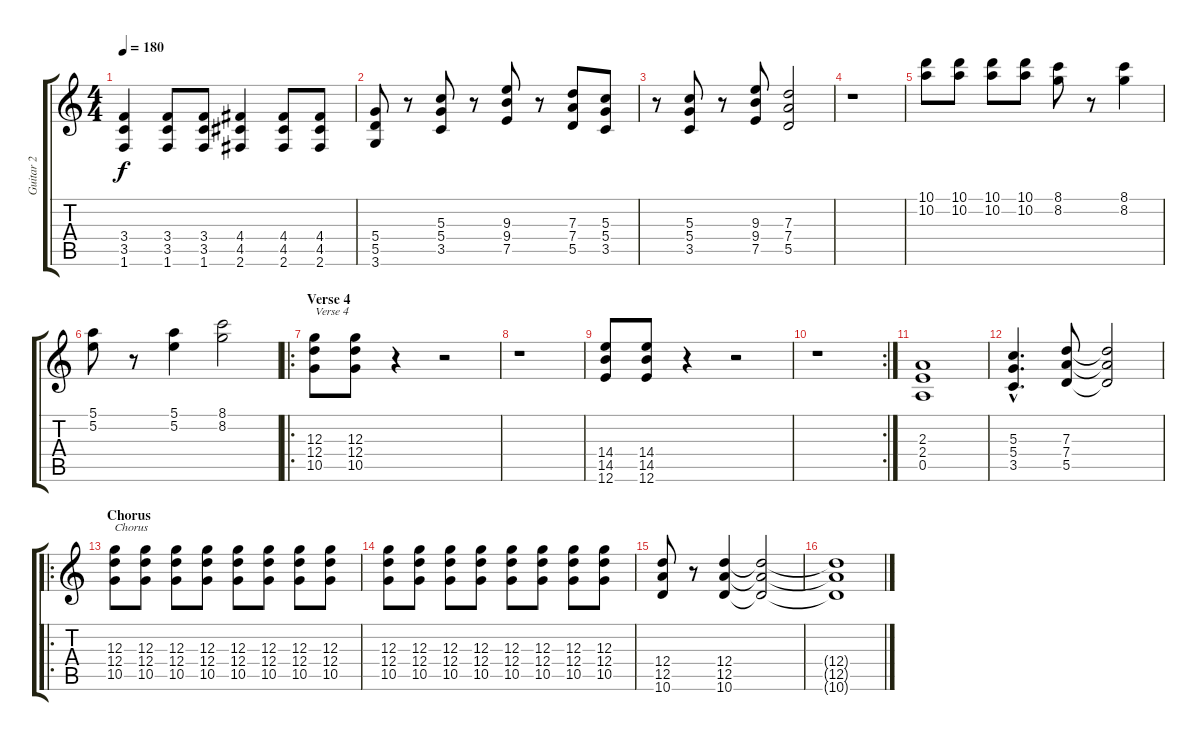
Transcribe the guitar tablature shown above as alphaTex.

\track ("Guitar 2" "Guitar 2") {instrument distortionguitar}
\staff {score tabs}
\tuning (E4 B3 G3 D3 A2 E2) {hide}
\ts (4 4)
\tempo 180
\clef g2
\ks c
(3.4 3.5 1.6).4{dy f} (3.4 3.5 1.6).8 (3.4 3.5 1.6).8 (4.4 4.5 2.6).4 (4.4 4.5 2.6).8 (4.4 4.5 2.6).8 |
(5.4 5.5 3.6).8 r.8 (5.3 5.4 3.5).8 r.8 (9.3 9.4 7.5).8 r.8 (7.3 7.4 5.5).8 (5.3 5.4 3.5).8 |
r.8 (5.3 5.4 3.5).8 r.8 (9.3 9.4 7.5).8 (7.3 7.4 5.5).2 |
r.1 |
(10.1 10.2).8 (10.1 10.2).8 (10.1 10.2).8 (10.1 10.2).8 (8.1 8.2).8 r.8 (8.1 8.2).4 |
(5.1 5.2).8 r.8 (5.1 5.2).4 (8.1 8.2).2 |
\ro
\section ("" "Verse 4")
(12.3 12.4 10.5).8{txt "Verse 4"} (12.3 12.4 10.5).8 r.4 r.2 |
r.1 |
(14.4 14.5 12.6).8 (14.4 14.5 12.6).8 r.4 r.2 |
\rc 2
r.1 |
(2.3 2.4 0.5).1 |
(5.3{hac} 5.4{hac} 3.5{hac}).4{d} (7.3 7.4 5.5).8 (7.3{t} 7.4{t} 5.5{t}).2 |
\ro
\section ("" "Chorus")
(12.3 12.4 10.5).8{txt "Chorus"} (12.3 12.4 10.5).8 (12.3 12.4 10.5).8 (12.3 12.4 10.5).8 (12.3 12.4 10.5).8 (12.3 12.4 10.5).8 (12.3 12.4 10.5).8 (12.3 12.4 10.5).8 |
(12.3 12.4 10.5).8 (12.3 12.4 10.5).8 (12.3 12.4 10.5).8 (12.3 12.4 10.5).8 (12.3 12.4 10.5).8 (12.3 12.4 10.5).8 (12.3 12.4 10.5).8 (12.3 12.4 10.5).8 |
(12.4 12.5 10.6).8 r.8 (12.4 12.5 10.6).4 (12.4{t} 12.5{t} 10.6{t}).2 |
(12.4{t} 12.5{t} 10.6{t}).1
